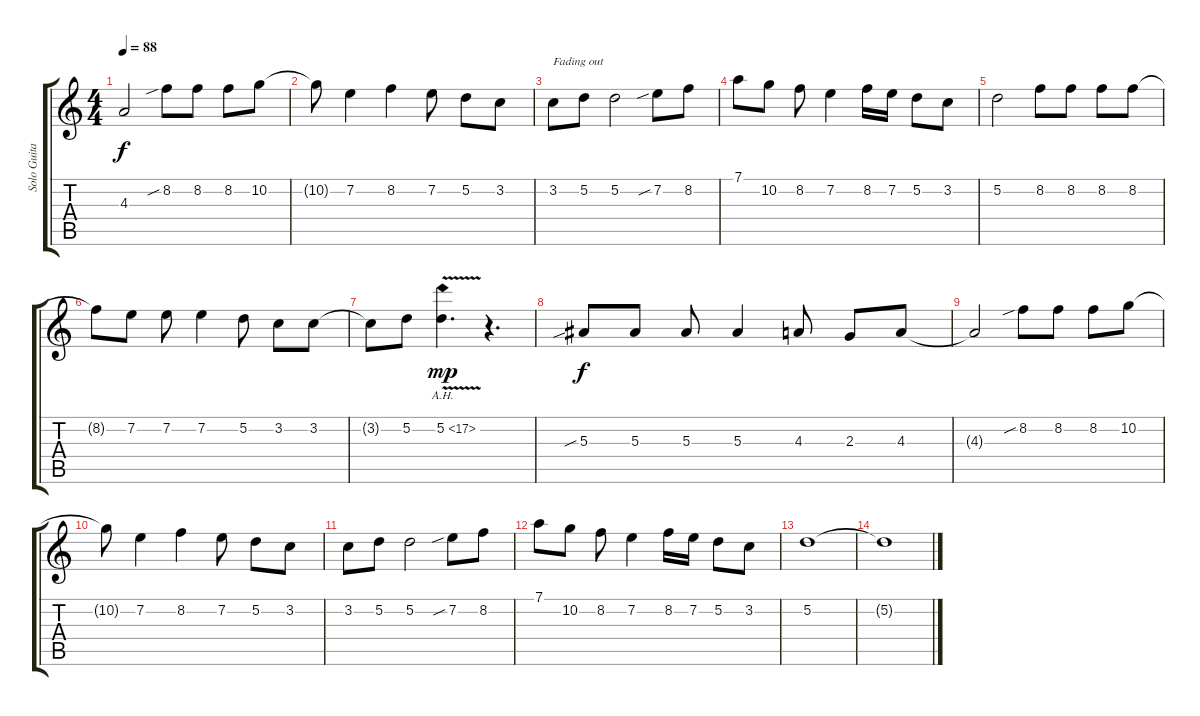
\track ("Solo Guitar" "Solo Guita") {instrument electricguitarclean}
\staff {score tabs}
\tuning (D4 A3 F3 C3 G2 D2) {hide}
\ts (4 4)
\tempo 88
\clef g2
\ks c
4.3{t}.2{dy f} 8.2{sib}.8 8.2.8 8.2.8 10.2.8 |
10.2{t}.8 7.2.4 8.2.4 7.2.8 5.2.8 3.2.8 |
3.2.8{txt "Fading out"} 5.2.8 5.2.2 7.2{sib}.8 8.2.8 |
7.1.8 10.2.8 8.2.8 7.2.4 8.2.16 7.2.16 5.2.8 3.2.8 |
5.2.2 8.2.8 8.2.8 8.2.8 8.2.8 |
8.2{t}.8 7.2.8 7.2.8 7.2.4 5.2.8 3.2.8 3.2.8 |
3.2{t}.8 5.2.8 5.2{ah 12 v}.4{d dy mp} r.4{d} |
5.3{sib}.8{dy f} 5.3.8 5.3.8 5.3.4 4.3.8 2.3.8 4.3.8 |
4.3{t}.2 8.2{sib}.8 8.2.8 8.2.8 10.2.8 |
10.2{t}.8 7.2.4 8.2.4 7.2.8 5.2.8 3.2.8 |
3.2.8 5.2.8 5.2.2 7.2{sib}.8 8.2.8 |
7.1.8 10.2.8 8.2.8 7.2.4 8.2.16 7.2.16 5.2.8 3.2.8 |
5.2.1 |
5.2{t}.1
